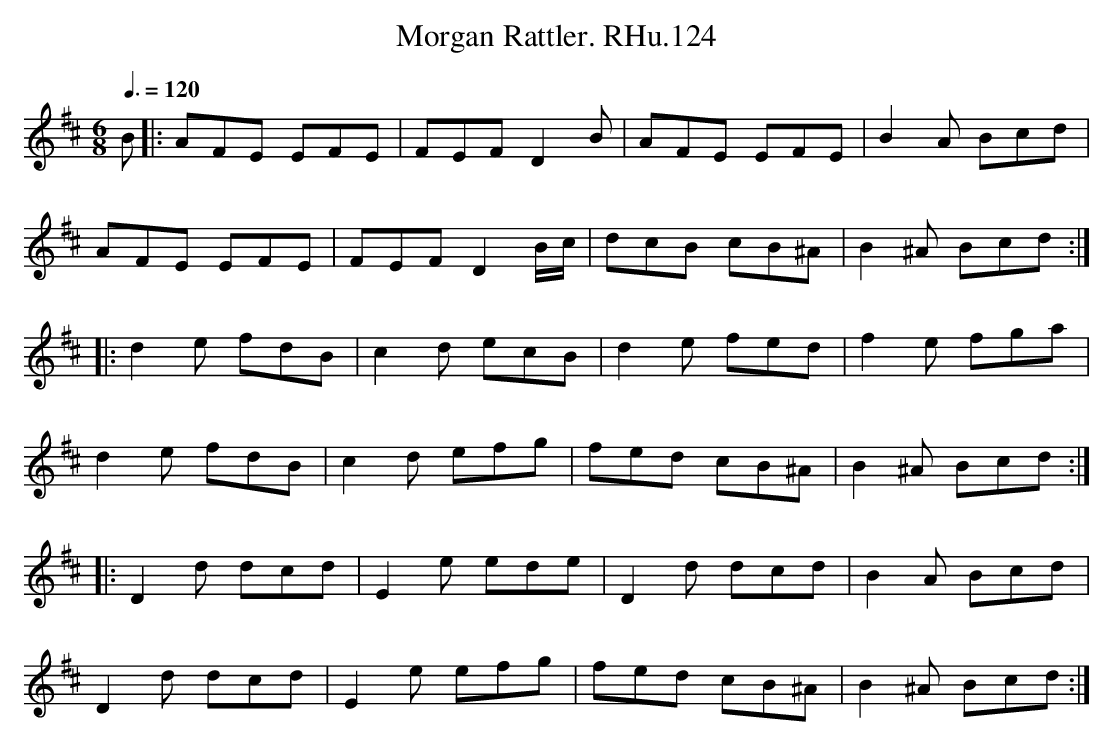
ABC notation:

X:1
T:Morgan Rattler. RHu.124
M:6/8
L:1/8
Q:3/8=120
K:D
B|:AFE EFE|FEFD2B|AFE EFE|B2A Bcd|
AFE EFE|FEF D2B/c/|dcB cB^A|B2^A Bcd:|
|:d2e fdB|c2d ecB|d2e fed|f2 e fga|
d2e fdB|c2d efg|fed cB^A|B2^A Bcd:|
|:D2d dcd|E2e ede|D2d dcd|B2A Bcd|
D2d dcd|E2e efg|fed cB^A|B2""^A Bcd:|
